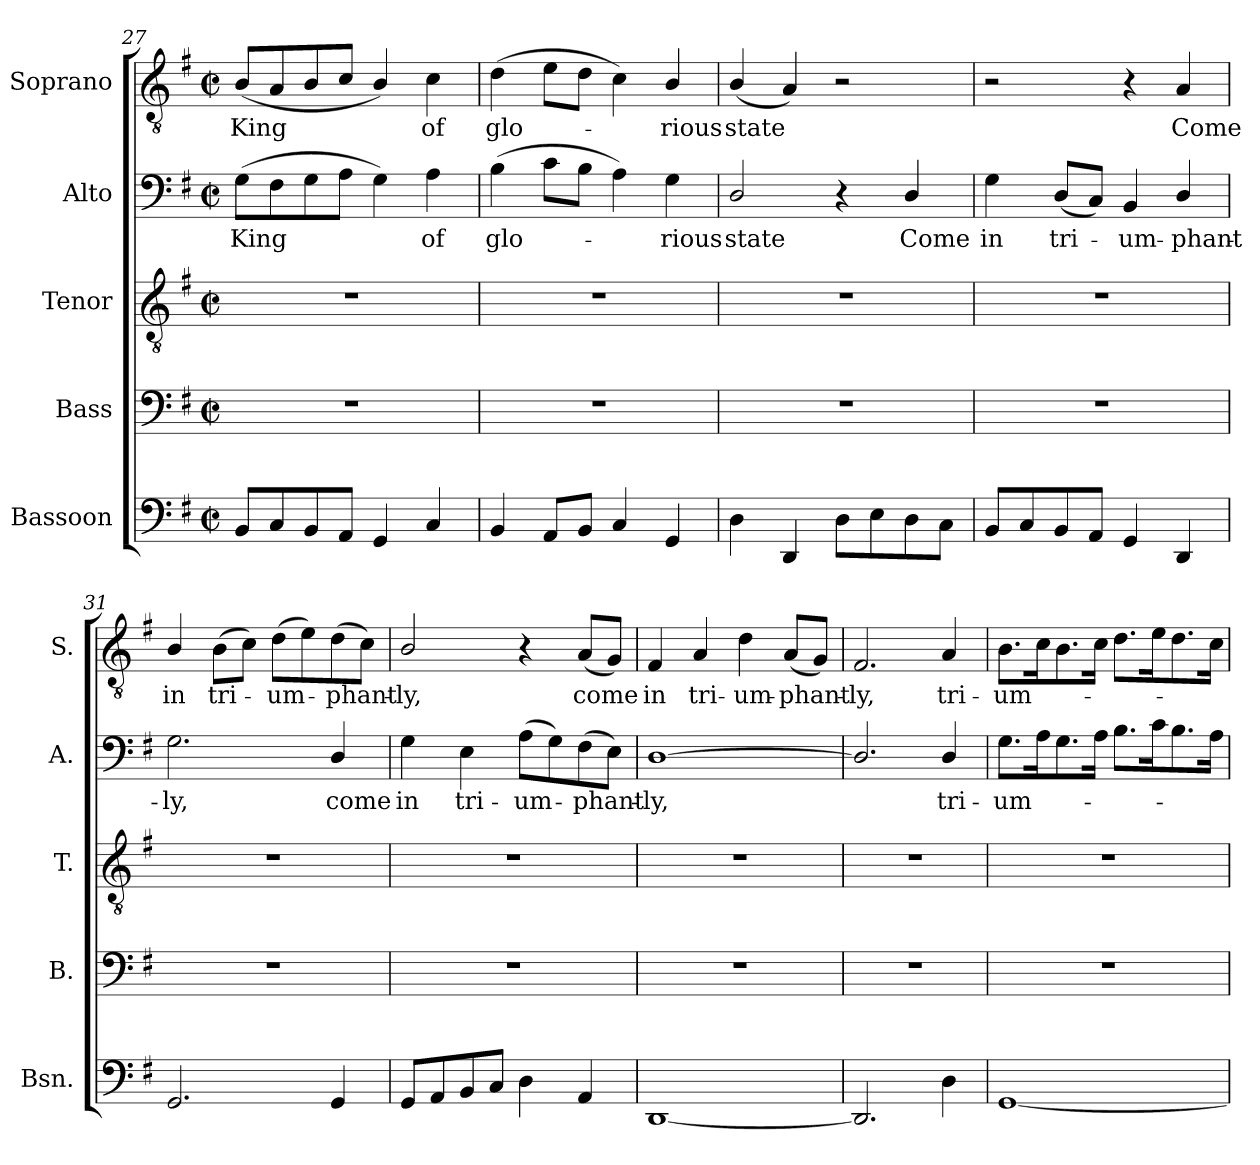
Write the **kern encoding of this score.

**kern	**kern	**kern	**kern	**text	**kern	**text
*part5	*part4	*part3	*part2	*part2	*part1	*part1
*staff5	*staff4	*staff3	*staff2	*staff2	*staff1	*staff1
*I"Bassoon	*I"Bass	*I"Tenor	*I"Alto	*	*I"Soprano	*
*I'Bsn.	*I'B.	*I'T.	*I'A.	*	*I'S.	*
*clefF4	*clefF4	*clefGv2	*clefF4	*	*clefGv2	*
*	*	*ITrd7c12	*	*	*	*
*k[f#]	*k[f#]	*k[f#]	*k[f#]	*	*k[f#]	*
*G:	*G:	*G:	*G:	*	*G:	*
*M2/2	*M2/2	*M2/2	*M2/2	*	*M2/2	*
*met(c|)	*met(c|)	*met(c|)	*met(c|)	*	*met(c|)	*
=27	=27	=27	=27	=27	=27	=27
!	!	!	!	!LO:LY:b:color=#000000	!	!
!	!	!	!	!	!	!LO:LY:b:color=#000000
8BBi/L	1r	1r	(8Gi\L	King	(8Bi/L	King
8Ci/	.	.	8F#i\	.	8Ai/	.
8BBi/	.	.	8Gi\	.	8Bi/	.
8AAi/J	.	.	8Ai\J	.	8ci/J	.
4GGi/	.	.	4Gi\)	.	4Bi/)	.
!	!	!	!	!LO:LY:b:color=#000000	!	!
!	!	!	!	!	!	!LO:LY:b:color=#000000
4Ci/	.	.	4Ai\	of	4ci\	of
!!LO:LB:g=z
=28	=28	=28	=28	=28	=28	=28
!	!	!	!	!LO:LY:b:color=#000000	!	!
!	!	!	!	!	!	!LO:LY:b:color=#000000
4BBi/	1r	1r	(4Bi\	glo-	(4di\	glo-
8AAi/L	.	.	8ci\L	.	8ei\L	.
8BBi/J	.	.	8Bi\J	.	8di\J	.
4Ci/	.	.	4Ai\)	.	4ci\)	.
!	!	!	!	!LO:LY:b:color=#000000	!	!
!	!	!	!	!	!	!LO:LY:b:color=#000000
4GGi/	.	.	4Gi\	-rious	4Bi/	-rious
=29	=29	=29	=29	=29	=29	=29
!	!	!	!	!LO:LY:b:color=#000000	!	!
!	!	!	!	!	!	!LO:LY:b:color=#000000
4Di\	1r	1r	2Di/	state	(4Bi/	state
4DDi/	.	.	.	.	4Ai/)	.
8Di\L	.	.	4r	.	2r	.
8Ei\	.	.	.	.	.	.
!	!	!	!	!LO:LY:b:color=#000000	!	!
8Di\	.	.	4Di/	Come	.	.
8Ci\J	.	.	.	.	.	.
=30	=30	=30	=30	=30	=30	=30
!	!	!	!	!LO:LY:b:color=#000000	!	!
8BBi/L	1r	1r	4Gi\	in	2r	.
8Ci/	.	.	.	.	.	.
!	!	!	!	!LO:LY:b:color=#000000	!	!
8BBi/	.	.	(8Di/L	tri-	.	.
8AAi/J	.	.	8Ci/J)	.	.	.
!	!	!	!	!LO:LY:b:color=#000000	!	!
4GGi/	.	.	4BBi/	-um-	4r	.
!	!	!	!	!LO:LY:b:color=#000000	!	!
!	!	!	!	!	!	!LO:LY:b:color=#000000
4DDi/	.	.	4Di/	-phant-	4Ai/	Come
=31	=31	=31	=31	=31	=31	=31
!	!	!	!	!LO:LY:b:color=#000000	!	!
!	!	!	!	!	!	!LO:LY:b:color=#000000
2.GGi/	1r	1r	2.Gi\	-ly,	4Bi/	in
!	!	!	!	!	!	!LO:LY:b:color=#000000
.	.	.	.	.	(8Bi\L	tri-
.	.	.	.	.	8ci\J)	.
!	!	!	!	!	!	!LO:LY:b:color=#000000
.	.	.	.	.	(8di\L	-um-
.	.	.	.	.	8ei\)	.
!	!	!	!	!LO:LY:b:color=#000000	!	!
!	!	!	!	!	!	!LO:LY:b:color=#000000
4GGi/	.	.	4Di/	come	(8di\	-phant-
.	.	.	.	.	8ci\J)	.
=32	=32	=32	=32	=32	=32	=32
!	!	!	!	!LO:LY:b:color=#000000	!	!
!	!	!	!	!	!	!LO:LY:b:color=#000000
8GGi/L	1r	1r	4Gi\	in	2Bi/	-ly,
8AAi/	.	.	.	.	.	.
!	!	!	!	!LO:LY:b:color=#000000	!	!
8BBi/	.	.	4Ei\	tri-	.	.
8Ci/J	.	.	.	.	.	.
!	!	!	!	!LO:LY:b:color=#000000	!	!
4Di\	.	.	(8Ai\L	-um-	4r	.
.	.	.	8Gi\)	.	.	.
!	!	!	!	!LO:LY:b:color=#000000	!	!
!	!	!	!	!	!	!LO:LY:b:color=#000000
4AAi/	.	.	(8F#i\	-phant-	(8Ai/L	come
.	.	.	8Ei\J)	.	8Gi/J)	.
!!LO:PB:g=z
=33	=33	=33	=33	=33	=33	=33
!	!	!	!	!LO:LY:b:color=#000000	!	!
!	!	!	!	!	!	!LO:LY:b:color=#000000
[1DDi	1r	1r	[1Di	-ly,	4F#i/	in
!	!	!	!	!	!	!LO:LY:b:color=#000000
.	.	.	.	.	4Ai/	tri-
!	!	!	!	!	!	!LO:LY:b:color=#000000
.	.	.	.	.	4di\	-um-
!	!	!	!	!	!	!LO:LY:b:color=#000000
.	.	.	.	.	(8Ai/L	-phant-
.	.	.	.	.	8Gi/J)	.
=34	=34	=34	=34	=34	=34	=34
!	!	!	!	!	!	!LO:LY:b:color=#000000
2.DDi/]	1r	1r	2.Di/]	.	2.F#i/	-ly,
!	!	!	!	!LO:LY:b:color=#000000	!	!
!	!	!	!	!	!	!LO:LY:b:color=#000000
4Di\	.	.	4Di/	tri-	4Ai/	tri-
=35	=35	=35	=35	=35	=35	=35
!	!	!	!	!LO:LY:b:color=#000000	!	!
!	!	!	!	!	!	!LO:LY:b:color=#000000
[1GGi	1r	1r	8.Gi\L	-um-	8.Bi\L	-um-
.	.	.	16Ai\K	.	16ci\K	.
.	.	.	8.Gi\	.	8.Bi\	.
.	.	.	16Ai\Jk	.	16ci\Jk	.
.	.	.	8.Bi\L	.	8.di\L	.
.	.	.	16ci\K	.	16ei\K	.
.	.	.	8.Bi\	.	8.di\	.
.	.	.	16Ai\Jk	.	16ci\Jk	.
=	=	=	=	=	=	=
*-	*-	*-	*-	*-	*-	*-
